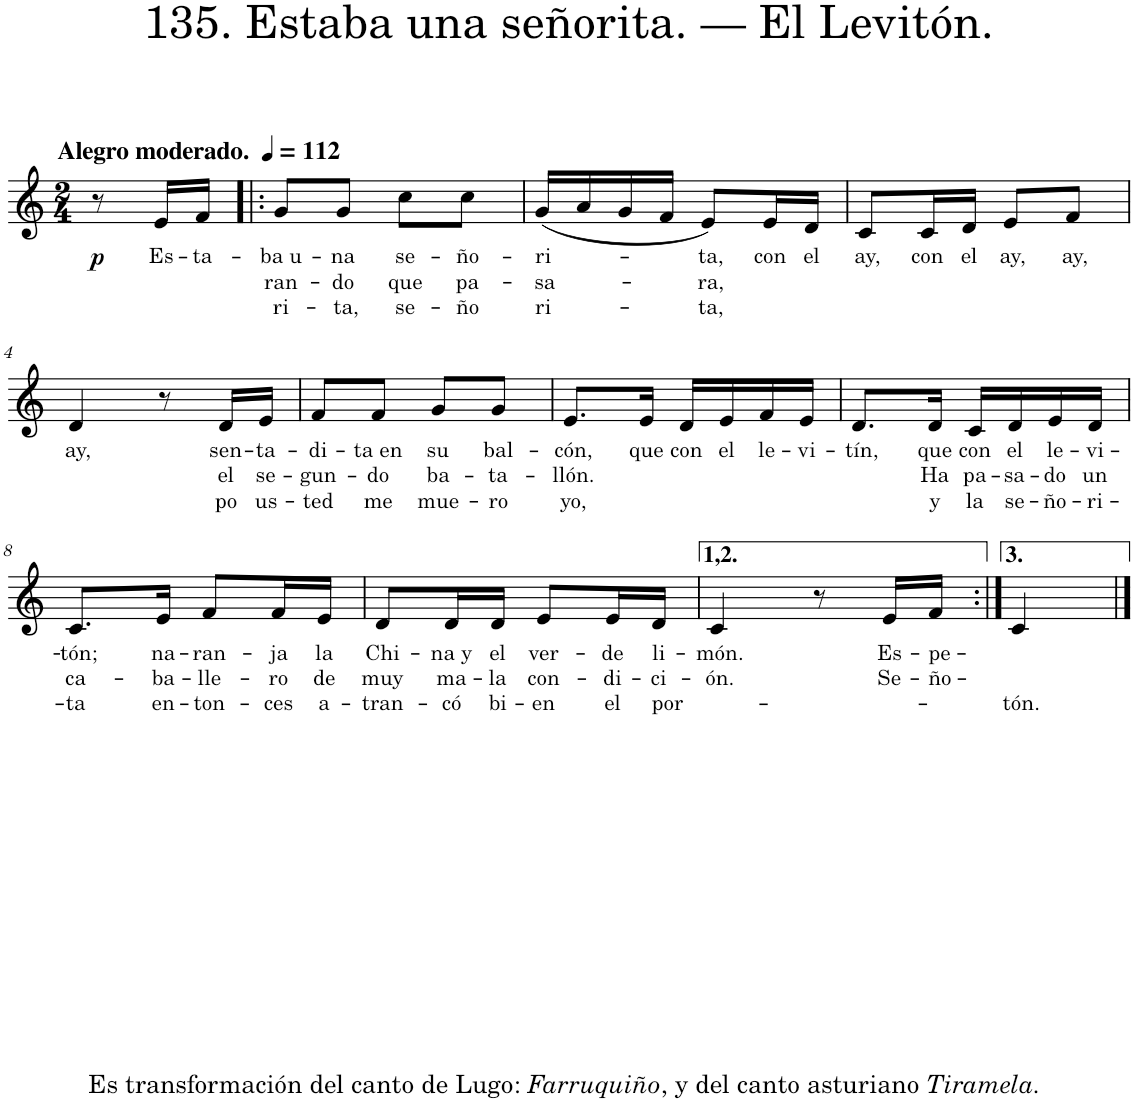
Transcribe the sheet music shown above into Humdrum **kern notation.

**kern	**text	**text	**text	**dynam
*part1	*part1	*part1	*part1	*part1
*staff1	*staff1	*staff1	*staff1	*staff1
*I"Piano	*	*	*	*
*I'Pno.	*	*	*	*
*clefG2	*	*	*	*
*k[]	*	*	*	*
*M2/4	*	*	*	*
=	=	=	=	=
!	!	!	!	!LO:DY:b
8r	.	.	.	p
*MM112	*	*	*	*
!LO:TX:a:B:t=Alegro moderado.	!	!	!	!
!	!LO:LY:b	!	!	!
16e/LL	Es-	.	.	.
!	!LO:LY:b	!	!	!
16f/JJ	-ta-	.	.	.
=1!|:	=1!|:	=1!|:	=1!|:	=1!|:
!	!LO:LY:b	!LO:LY:b	!LO:LY:b	!
8g/L	-ba u-	ran-	ri-	.
!	!LO:LY:b	!LO:LY:b	!LO:LY:b	!
8g/J	-na	-do	-ta,	.
!	!LO:LY:b	!LO:LY:b	!LO:LY:b	!
8cc\L	se-	que	se-	.
!	!LO:LY:b	!LO:LY:b	!LO:LY:b	!
8cc\J	-ño-	pa-	-ño	.
=2	=2	=2	=2	=2
!	!LO:LY:b	!LO:LY:b	!LO:LY:b	!
(16g/LL	-ri-	-sa-	ri-	.
16a/	.	.	.	.
16g/	.	.	.	.
16f/JJ	.	.	.	.
!	!LO:LY:b	!LO:LY:b	!LO:LY:b	!
8e/L)	-ta,	-ra,	-ta,	.
!	!LO:LY:b	!	!	!
16e/L	con	.	.	.
!	!LO:LY:b	!	!	!
16d/JJ	el	.	.	.
=3	=3	=3	=3	=3
!	!LO:LY:b	!	!	!
8c/L	ay,	.	.	.
!	!LO:LY:b	!	!	!
16c/L	con	.	.	.
!	!LO:LY:b	!	!	!
16d/JJ	el	.	.	.
!	!LO:LY:b	!	!	!
8e/L	ay,	.	.	.
!	!LO:LY:b	!	!	!
8f/J	ay,	.	.	.
!!LO:LB:g=z
=4	=4	=4	=4	=4
!	!LO:LY:b	!	!	!
4d/	ay,	.	.	.
8r	.	.	.	.
!	!LO:LY:b	!LO:LY:b	!LO:LY:b	!
16d/LL	sen-	el	po	.
!	!LO:LY:b	!LO:LY:b	!LO:LY:b	!
16e/JJ	-ta-	se-	us-	.
=5	=5	=5	=5	=5
!	!LO:LY:b	!LO:LY:b	!LO:LY:b	!
8f/L	-di-	-gun-	-ted	.
!	!LO:LY:b	!LO:LY:b	!LO:LY:b	!
8f/J	-ta en	-do	me	.
!	!LO:LY:b	!LO:LY:b	!LO:LY:b	!
8g/L	su	ba-	mue-	.
!	!LO:LY:b	!LO:LY:b	!LO:LY:b	!
8g/J	bal-	-ta-	-ro	.
=6	=6	=6	=6	=6
!	!LO:LY:b	!LO:LY:b	!LO:LY:b	!
8.e/L	-cón,	-llón.	yo,	.
!	!LO:LY:b	!	!	!
16e/Jk	que	.	.	.
!	!LO:LY:b	!	!	!
16d/LL	con	.	.	.
!	!LO:LY:b	!	!	!
16e/	el	.	.	.
!	!LO:LY:b	!	!	!
16f/	le-	.	.	.
!	!LO:LY:b	!	!	!
16e/JJ	-vi-	.	.	.
=7	=7	=7	=7	=7
!	!LO:LY:b	!	!	!
8.d/L	-tín,	.	.	.
!	!LO:LY:b	!LO:LY:b	!LO:LY:b	!
16d/Jk	que	Ha	y	.
!	!LO:LY:b	!LO:LY:b	!LO:LY:b	!
16c/LL	con	pa-	la	.
!	!LO:LY:b	!LO:LY:b	!LO:LY:b	!
16d/	el	-sa-	se-	.
!	!LO:LY:b	!LO:LY:b	!LO:LY:b	!
16e/	le-	-do	-ño-	.
!	!LO:LY:b	!LO:LY:b	!LO:LY:b	!
16d/JJ	-vi-	un	-ri-	.
!!LO:LB:g=z
=8	=8	=8	=8	=8
!	!LO:LY:b	!LO:LY:b	!LO:LY:b	!
8.c/L	-tón;	ca-	-ta	.
!	!LO:LY:b	!LO:LY:b	!LO:LY:b	!
16e/Jk	na-	-ba-	en-	.
!	!LO:LY:b	!LO:LY:b	!LO:LY:b	!
8f/L	-ran-	-lle-	-ton-	.
!	!LO:LY:b	!LO:LY:b	!LO:LY:b	!
16f/L	-ja	-ro	-ces	.
!LO:TX:b:t=Es transformación del canto de Lugo&colon;	!	!	!	!
!LO:TX:b:i:t=Farruquiño	!	!	!	!
!LO:TX:b:t=, y del canto asturiano	!	!	!	!
!LO:TX:b:i:t=Tiramela.	!	!	!	!
!	!LO:LY:b	!LO:LY:b	!LO:LY:b	!
16e/JJ	la	de	a-	.
=9	=9	=9	=9	=9
!	!LO:LY:b	!LO:LY:b	!LO:LY:b	!
8d/L	Chi-	muy	-tran-	.
!	!LO:LY:b	!LO:LY:b	!LO:LY:b	!
16d/L	-na y	ma-	-có	.
!	!LO:LY:b	!LO:LY:b	!LO:LY:b	!
16d/JJ	el	-la	bi-	.
!	!LO:LY:b	!LO:LY:b	!LO:LY:b	!
8e/L	ver-	con-	-en	.
!	!LO:LY:b	!LO:LY:b	!LO:LY:b	!
16e/L	-de	-di-	el	.
!	!LO:LY:b	!LO:LY:b	!LO:LY:b	!
16d/JJ	li-	-ci-	por-	.
=10	=10	=10	=10	=10
!	!LO:LY:b	!LO:LY:b	!	!
4c/	-món.	ón.	.	.
8r	.	.	.	.
!	!LO:LY:b	!LO:LY:b	!	!
16e/LL	Es-	Se-	.	.
!	!LO:LY:b	!LO:LY:b	!	!
16f/JJ	-pe-	-ño-	.	.
=11:|!	=11:|!	=11:|!	=11:|!	=11:|!
!	!	!	!LO:LY:b	!
4c/	.	.	-tón.	.
==	==	==	==	==
*-	*-	*-	*-	*-
